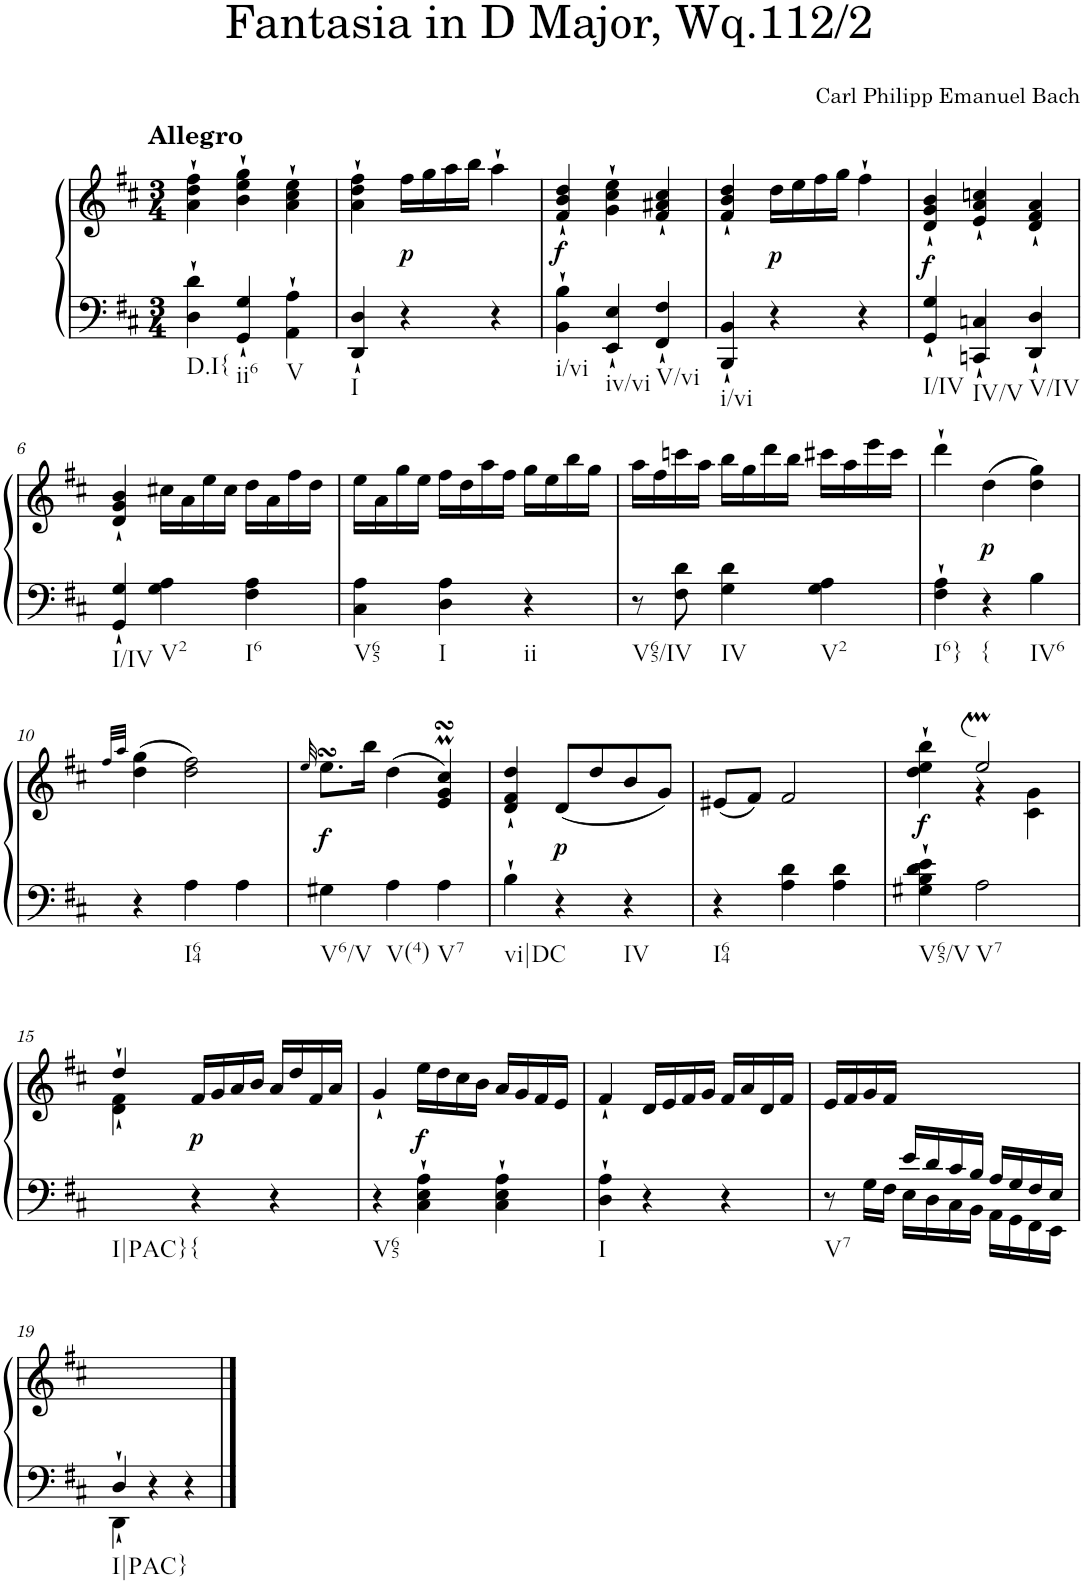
**kern	**kern	**dynam
*part1	*part1	*part1
*staff2	*staff1	*staff1/2
*I"Harpsichord	*	*
*I'Hch.	*	*
*clefF4	*clefG2	*
*k[f#c#]	*k[f#c#]	*
*M3/4	*M3/4	*
=1	=1	=1
!	!LO:TX:a:B:t=Allegro	!
!LO:TX:b:t=D.I{	!	!
4D\` 4d\`	4a\` 4dd\` 4ff#\`	.
!LO:TX:b:t=ii6	!	!
4GG/` 4G/`	4b\` 4ee\` 4gg\`	.
!LO:TX:b:t=V	!	!
4AA\` 4A\`	4a\` 4cc#\` 4ee\`	.
=2	=2	=2
!LO:TX:b:t=I	!	!
4DD/` 4D/`	4a\` 4dd\` 4ff#\`	.
!	!	!LO:DY:b
4r	16ff#\LL	p
.	16gg\	.
.	16aa\	.
.	16bb\JJ	.
4r	4aa`\	.
=3	=3	=3
!LO:TX:b:t=i/vi	!	!
!	!	!LO:DY:b
4BB\` 4B\`	4f#/` 4b/` 4dd/`	f
!LO:TX:b:t=iv/vi	!	!
4EE/` 4E/`	4g\` 4cc#\` 4ee\`	.
!LO:TX:b:t=V/vi	!	!
4FF#/` 4F#/`	4f#/` 4a#X/` 4cc#/`	.
=4	=4	=4
!LO:TX:b:t=i/vi	!	!
4BBB/` 4BB/`	4f#/` 4b/` 4dd/`	.
!	!	!LO:DY:b
4r	16dd\LL	p
.	16ee\	.
.	16ff#\	.
.	16gg\JJ	.
4r	4ff#`\	.
=5	=5	=5
!LO:TX:b:t=I/IV	!	!
!	!	!LO:DY:b
4GG/` 4G/`	4d/` 4g/` 4b/`	f
!LO:TX:b:t=IV/V	!	!
4CCn/` 4Cn/`	4e/` 4a/` 4ccn/`	.
!LO:TX:b:t=V/IV	!	!
4DD/` 4D/`	4d/` 4f#/` 4a/`	.
!!LO:LB:g=z
=6	=6	=6
!LO:TX:b:t=I/IV	!	!
4GG/` 4G/`	4d/` 4g/` 4b/`	.
!LO:TX:b:t=V2	!	!
4G\ 4A\	16cc#X\LL	.
.	16a\	.
.	16ee\	.
.	16cc#\JJ	.
!LO:TX:b:t=I6	!	!
4F#\ 4A\	16dd\LL	.
.	16a\	.
.	16ff#\	.
.	16dd\JJ	.
=7	=7	=7
!LO:TX:b:t=V65	!	!
4C#\ 4A\	16ee\LL	.
.	16a\	.
.	16gg\	.
.	16ee\JJ	.
!LO:TX:b:t=I	!	!
4D\ 4A\	16ff#\LL	.
.	16dd\	.
.	16aa\	.
.	16ff#\JJ	.
!LO:TX:b:t=ii	!	!
4r	16gg\LL	.
.	16ee\	.
.	16bb\	.
.	16gg\JJ	.
=8	=8	=8
!LO:TX:b:t=V65/IV	!	!
8r	16aa\LL	.
.	16ff#\	.
8F#\ 8d\	16cccn\	.
.	16aa\JJ	.
!LO:TX:b:t=IV	!	!
4G\ 4d\	16bb\LL	.
.	16gg\	.
.	16ddd\	.
.	16bb\JJ	.
!LO:TX:b:t=V2	!	!
4G\ 4A\	16ccc#X\LL	.
.	16aa\	.
.	16eee\	.
.	16ccc#\JJ	.
=9	=9	=9
!LO:TX:b:t=I6}	!	!
4F#\` 4A\`	4ddd`\	.
!LO:TX:b:t={	!	!
!	!	!LO:DY:b
4r	(>4dd\	p
!LO:TX:b:t=IV6	!	!
4B\	4dd\ 4gg\)	.
!!LO:LB:g=z
=10	=10	=10
.	32qff#/LLL	.
.	32qaa/JJJ	.
4r	(>4dd\ 4gg\	.
!LO:TX:b:t=I64	!	!
4A\	2dd\ 2ff#\)	.
4A\	.	.
=11	=11	=11
.	32qee/	.
!LO:TX:b:t=V6/V	!	!
!	!	!LO:DY:b
4G#X\	8.eesSSS\L	f
.	16bb\Jk	.
!LO:TX:b:t=V(4)	!	!
4A\	(>4dd\	.
!LO:TX:b:t=V7	!	!
4A\	4e/sSSSM 4g/sSSSM 4cc#/sSSSM)	.
=12	=12	=12
!LO:TX:b:t=vi|DC	!	!
4B`\	4d/` 4f#/` 4dd/`	.
!	!	!LO:DY:b
4r	(<8d/L	p
.	8dd/	.
!LO:TX:b:t=IV	!	!
4r	8b/	.
.	8g/J)	.
=13	=13	=13
!LO:TX:b:t=I64	!	!
4r	(<8e#X/L	.
.	8f#/J)	.
4A\ 4d\	2f#/	.
4A\ 4d\	.	.
=14	=14	=14
*	*^	*
!LO:TX:b:t=V65/V	!	!	!
!	!	!	!LO:DY:b
4G#X\` 4B\` 4d\` 4e\`	4dd\` 4ee\` 4bb\`	4ryy	f
!LO:TX:b:t=V7	!	!	!
2A\	2eeM/	4r	.
.	.	4c#\ 4g\	.
!!LO:LB:g=z	!!
=15	=15	=15	=15
!LO:TX:b:t=I|PAC}	!	!	!
4ryy	4dd`</	4d\` 4f#\`	.
!LO:TX:b:t={	!	!	!
!	!	!	!LO:DY:b
4r	16f#/LL	2ryy	p
.	16g/	.	.
.	16a/	.	.
.	16b/JJ	.	.
4r	16a/LL	.	.
.	16dd/	.	.
.	16f#/	.	.
.	16a/JJ	.	.
*	*v	*v	*
=16	=16	=16
!LO:TX:b:t=V65	!	!
4r	4g`/	.
!	!	!LO:DY:b
4C#\` 4E\` 4A\`	16ee\LL	f
.	16dd\	.
.	16cc#\	.
.	16b\JJ	.
4C#\` 4E\` 4A\`	16a/LL	.
.	16g/	.
.	16f#/	.
.	16e/JJ	.
=17	=17	=17
!LO:TX:b:t=I	!	!
4D\` 4A\`	4f#`/	.
4r	16d/LL	.
.	16e/	.
.	16f#/	.
.	16g/JJ	.
4r	16f#/LL	.
.	16a/	.
.	16d/	.
.	16f#/JJ	.
=18	=18	=18
*^	*	*
!LO:TX:b:t=V7	!	!	!
4ryy	8r	16e/LL	.
.	.	16f#/	.
.	16G\LL	16g/	.
.	16F#\JJ	16f#/JJ	.
16e/LL	16E\LL	2ryy	.
16d/	16D\	.	.
16c#/	16C#\	.	.
16B/JJ	16BB\JJ	.	.
16A/LL	16AA\LL	.	.
16G/	16GG\	.	.
16F#/	16FF#\	.	.
16E/JJ	16EE\JJ	.	.
!!LO:LB:g=z
=19	=19	=19	=19
!LO:TX:b:t=I|PAC}	!	!	!
4D`</	4DD`\	4ryy	.
2ryy	4r	4ryy	.
.	4r	4ryy	.
*v	*v	*	*
==	==	==
*-	*-	*-
